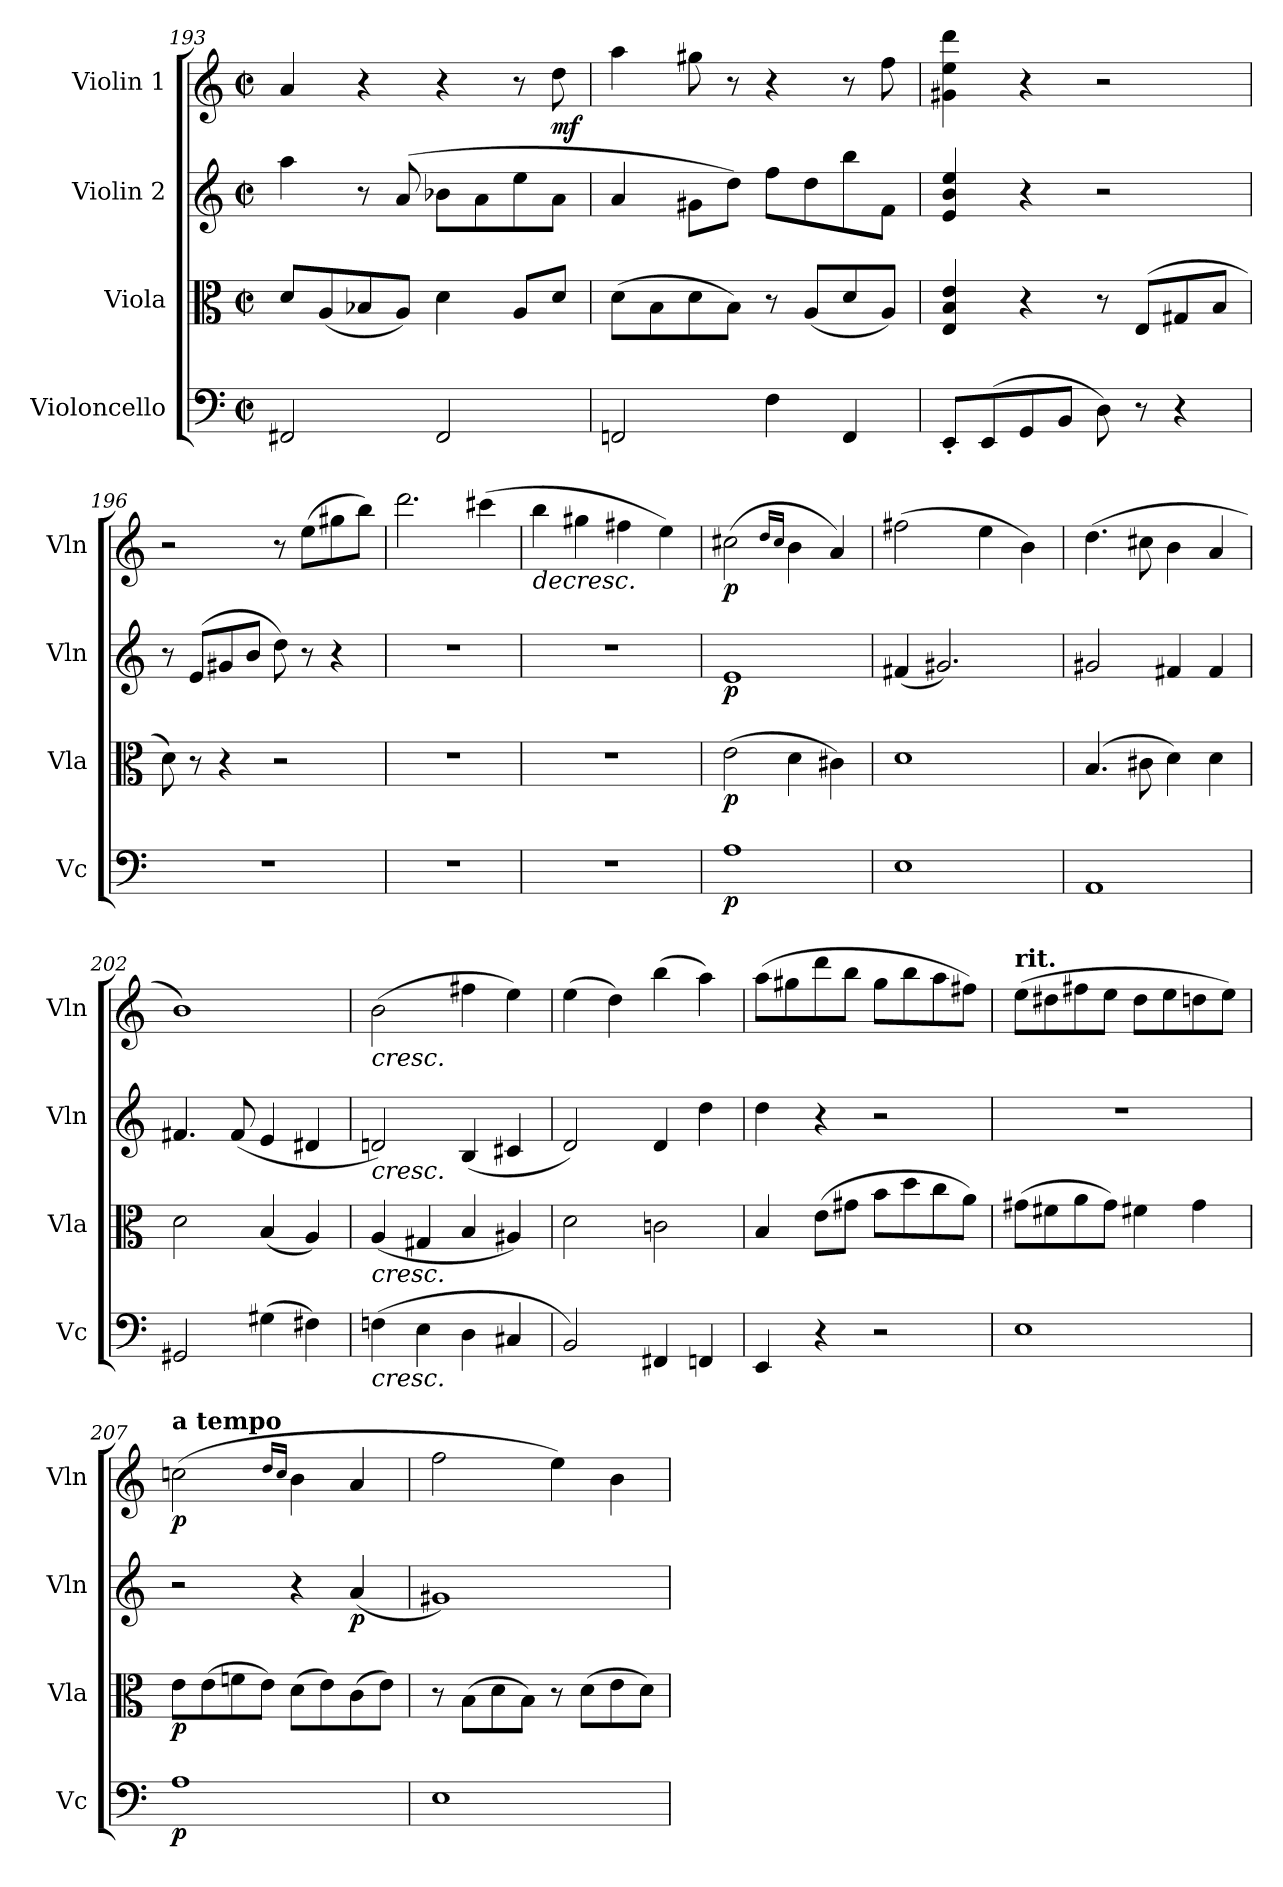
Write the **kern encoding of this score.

**kern	**dynam	**kern	**dynam	**kern	**dynam	**kern	**dynam
*part4	*part4	*part3	*part3	*part2	*part2	*part1	*part1
*staff4	*staff4	*staff3	*staff3	*staff2	*staff2	*staff1	*staff1
*I"Violoncello	*	*I"Viola	*	*I"Violin 2	*	*I"Violin 1	*
*I'Vc	*	*I'Vla	*	*I'Vln	*	*I'Vln	*
*clefF4	*	*clefC3	*	*clefG2	*	*clefG2	*
*k[]	*	*k[]	*	*k[]	*	*k[]	*
*M2/2	*	*M2/2	*	*M2/2	*	*M2/2	*
*met(c|)	*	*met(c|)	*	*met(c|)	*	*met(c|)	*
=193	=193	=193	=193	=193	=193	=193	=193
2FF#X/	.	8d/L	.	4aa\	.	4a/	.
.	.	(8A/	.	.	.	.	.
.	.	8B-X/	.	8r	.	4r	.
.	.	8A/J)	.	(8a/	.	.	.
2FF#/	.	4d\	.	8b-X\L	.	4r	.
.	.	.	.	8a\	.	.	.
.	.	8A/L	.	8ee\	.	8r	.
!	!	!	!	!	!	!	!LO:DY:b
.	.	8d/J	.	8a\J	.	8dd\	mf
=194	=194	=194	=194	=194	=194	=194	=194
2FFn/	.	(8d\L	.	4a/	.	4aa\	.
.	.	8B\	.	.	.	.	.
.	.	8d\	.	8g#X\L	.	8gg#X\	.
.	.	8B\J)	.	8dd\J)	.	8r	.
4F\	.	8r	.	8ff\L	.	4r	.
.	.	(8A/L	.	8dd\	.	.	.
4FF/	.	8d/	.	8bb\	.	8r	.
.	.	8A/J)	.	8f\J	.	8ff\	.
!!LO:LB:g=z
=195	=195	=195	=195	=195	=195	=195	=195
8EE'/L	.	4E/ 4B/ 4e/	.	4e/ 4b/ 4ee/	.	4g#X\ 4ee\ 4ddd\	.
(<8EE/	.	.	.	.	.	.	.
8GG/	.	4r	.	4r	.	4r	.
8BB/J	.	.	.	.	.	.	.
8D\)	.	8r	.	2r	.	2r	.
8r	.	(8E/L	.	.	.	.	.
4r	.	8G#X/	.	.	.	.	.
.	.	8B/J	.	.	.	.	.
=196	=196	=196	=196	=196	=196	=196	=196
1r	.	8d\)	.	8r	.	2r	.
.	.	8r	.	(8e/L	.	.	.
.	.	4r	.	8g#X/	.	.	.
.	.	.	.	8b/J	.	.	.
.	.	2r	.	8dd\)	.	8r	.
.	.	.	.	8r	.	(8ee\L	.
.	.	.	.	4r	.	8gg#X\	.
.	.	.	.	.	.	8bb\J)	.
=197	=197	=197	=197	=197	=197	=197	=197
1r	.	1r	.	1r	.	2.ddd\	.
.	.	.	.	.	.	(4ccc#X\	.
=198	=198	=198	=198	=198	=198	=198	=198
!	!	!	!	!	!	!	!LO:HP:b
1r	.	1r	.	1r	.	4bb\	>
.	.	.	.	.	.	4gg#X\	.
.	.	.	.	.	.	4ff#X\	.
.	.	.	.	.	.	4ee\)	.
=199	=199	=199	=199	=199	=199	=199	=199
!	!LO:DY:b	!	!LO:DY:b	!	!LO:DY:b	!	!LO:DY:b
1A	p	(2e\	p	1e	p	(2cc#X\	p
.	.	.	.	.	.	16qdd/LL	.
.	.	.	.	.	.	16qcc#/JJ	.
.	.	4d\	.	.	.	4b\	.
.	.	4c#X\)	.	.	.	4a/)	.
!!LO:LB:g=z
=200	=200	=200	=200	=200	=200	=200	=200
1E	.	1d	.	(4f#X/	.	(2ff#X\	.
.	.	.	.	2.g#X/)	.	.	.
.	.	.	.	.	.	4ee\	.
.	.	.	.	.	.	4b\)	.
=201	=201	=201	=201	=201	=201	=201	=201
1AA	.	(4.B/	.	2g#X/	.	(4.dd\	.
.	.	8c#X\	.	.	.	8cc#X\	.
.	.	4d\)	.	4f#X/	.	4b\	.
.	.	4d\	.	4f#/	.	4a/	.
=202	=202	=202	=202	=202	=202	=202	=202
2GG#X/	.	2d\	.	4.f#X/	.	1b)	.
.	.	.	.	(8f#/	.	.	.
(4G#X\	.	(4B/	.	4e/	.	.	.
4F#X\)	.	4A/)	.	4d#X/	.	.	.
=203	=203	=203	=203	=203	=203	=203	=203
!	!	!	!	!	!	!LO:TX:b:i:t=cresc.	!
!	!	!	!	!LO:TX:b:i:t=cresc.	!	!	!
!	!	!LO:TX:b:i:t=cresc.	!	!	!	!	!
!LO:TX:b:i:t=cresc.	!	!	!	!	!	!	!
(4Fn\	.	(4A/	.	2dn/)	.	(2b\	.
4E\	.	4G#X/	.	.	.	.	.
4D\	.	4B/	.	(4B/	.	4ff#X\	.
4C#X/	.	4A#X/)	.	4c#X/	.	4ee\)	.
=204	=204	=204	=204	=204	=204	=204	=204
2BB/)	.	2d\	.	2d/)	.	(4ee\	.
.	.	.	.	.	.	4dd\)	.
4FF#X/	.	2cn\	.	4d/	.	(4bb\	.
4FFn/	.	.	.	4dd\	.	4aa\)	.
!!LO:LB:g=z
=205	=205	=205	=205	=205	=205	=205	=205
4EE/	.	4B/	.	4dd\	.	(8aa\L	.
.	.	.	.	.	.	8gg#X\	.
4r	.	(8e\L	.	4r	.	8ddd\	.
.	.	8g#X\J	.	.	.	8bb\J	.
2r	.	8b\L	.	2r	.	8gg#\L	.
.	.	8dd\	.	.	.	8bb\	.
.	.	8cc\	.	.	.	8aa\	.
.	.	8a\J)	.	.	.	8ff#X\J)	.
=206	=206	=206	=206	=206	=206	=206	=206
!	!	!	!	!	!	!LO:TX:a:B:t=rit.	!
1E	.	(8g#X\L	.	1r	.	(8ee\L	.
.	.	8f#X\	.	.	.	8dd#X\	.
.	.	8a\	.	.	.	8ff#X\	.
.	.	8g#\J)	.	.	.	8ee\J	.
.	.	4f#X\	.	.	.	8dd#\L	.
.	.	.	.	.	.	8ee\	.
.	.	4g#\	.	.	.	8ddn\	.
.	.	.	.	.	.	8ee\J)	.
.	.	.	.	.	.	.	]
=207	=207	=207	=207	=207	=207	=207	=207
!	!	!	!	!	!	!LO:TX:a:B:t=a tempo	!
!	!LO:DY:b	!	!LO:DY:b	!	!	!	!LO:DY:b
1A	p	8e\L	p	2r	.	(2ccn\	p
.	.	(8e\	.	.	.	.	.
.	.	8fn\	.	.	.	.	.
.	.	8e\J)	.	.	.	.	.
.	.	.	.	.	.	16qdd/LL	.
.	.	.	.	.	.	16qcc/JJ	.
.	.	(8d\L	.	4r	.	4b\	.
.	.	8e\)	.	.	.	.	.
!	!	!	!	!	!LO:DY:b	!	!
.	.	(8c\	.	(4a/	p	4a/	.
.	.	8e\J)	.	.	.	.	.
=208	=208	=208	=208	=208	=208	=208	=208
1E	.	8r	.	1g#X)	.	2ff\	.
.	.	(8B\L	.	.	.	.	.
.	.	8d\	.	.	.	.	.
.	.	8B\J)	.	.	.	.	.
.	.	8r	.	.	.	4ee\)	.
.	.	(8d\L	.	.	.	.	.
.	.	8e\	.	.	.	4b\	.
.	.	8d\J)	.	.	.	.	.
=	=	=	=	=	=	=	=
*-	*-	*-	*-	*-	*-	*-	*-
